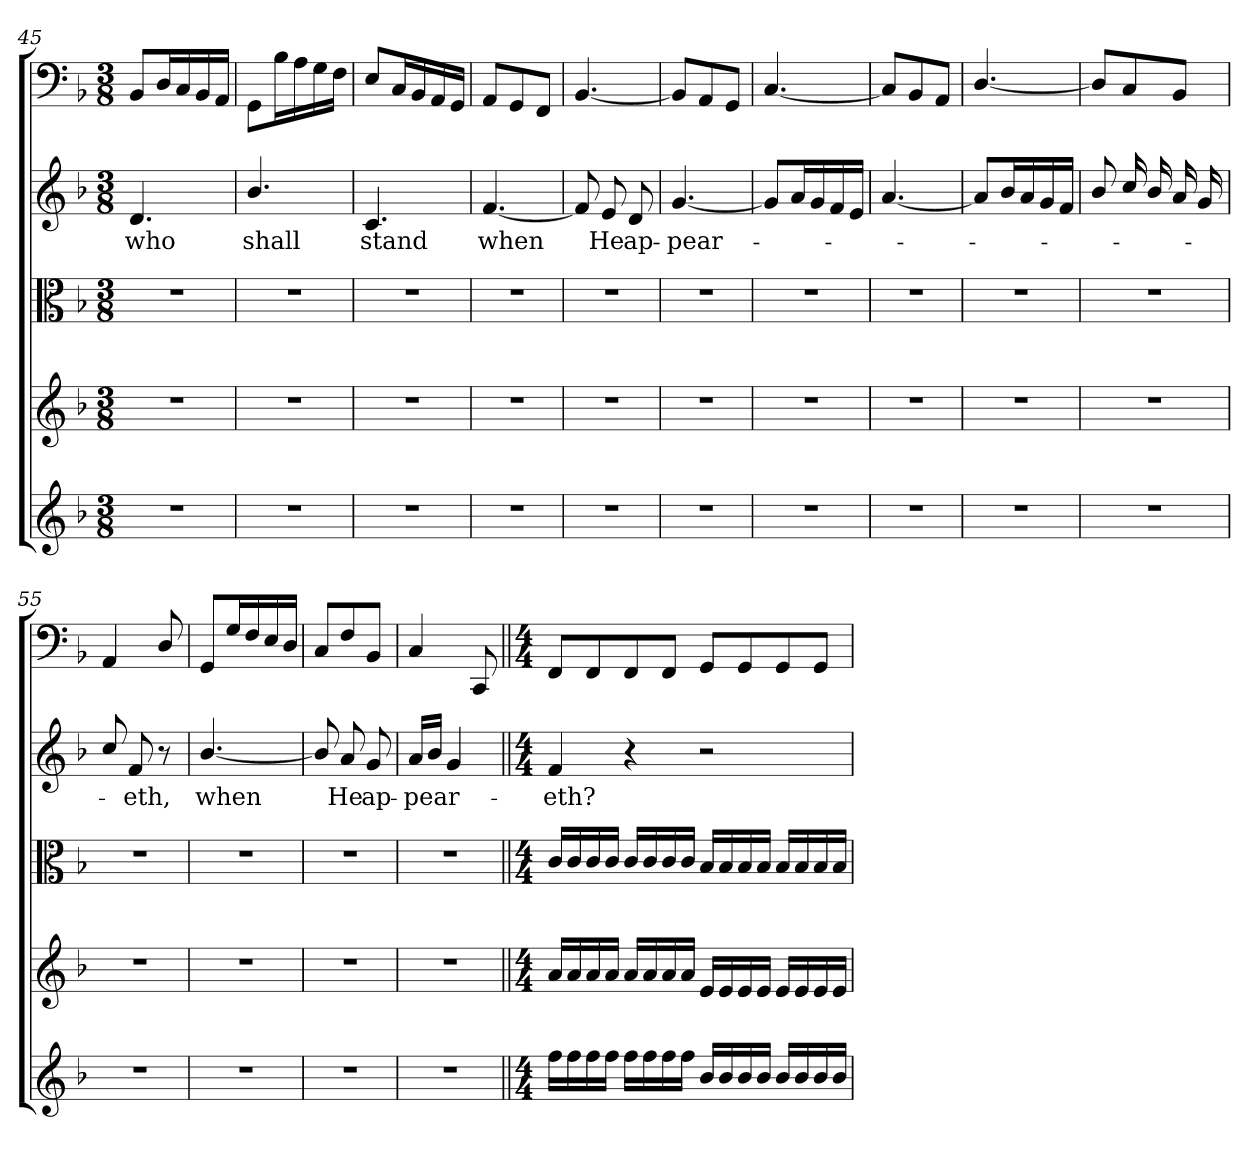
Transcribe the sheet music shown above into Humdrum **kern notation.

**kern	**kern	**kern	**kern	**text	**kern
*part5	*part4	*part3	*part2	*part2	*part1
*staff5	*staff4	*staff3	*staff2	*staff2	*staff1
*clefG2	*clefG2	*clefC3	*clefG2	*	*clefF4
*k[b-]	*k[b-]	*k[b-]	*k[b-]	*	*k[b-]
*d:	*d:	*d:	*d:	*	*d:
*M3/8	*M3/8	*M3/8	*M3/8	*	*M3/8
=45	=45	=45	=45	=45	=45
4.r	4.r	4.r	4.d/	who	8BB-/L
.	.	.	.	.	16D/L
.	.	.	.	.	16C/
.	.	.	.	.	16BB-/
.	.	.	.	.	16AA/JJ
=46	=46	=46	=46	=46	=46
4.r	4.r	4.r	4.b-/	shall	8GG\L
.	.	.	.	.	16B-\L
.	.	.	.	.	16A\
.	.	.	.	.	16G\
.	.	.	.	.	16F\JJ
=47	=47	=47	=47	=47	=47
4.r	4.r	4.r	4.c/	stand	8E/L
.	.	.	.	.	16C/L
.	.	.	.	.	16BB-/
.	.	.	.	.	16AA/
.	.	.	.	.	16GG/JJ
=48	=48	=48	=48	=48	=48
4.r	4.r	4.r	[4.f/	when	8AA/L
.	.	.	.	.	8GG/
.	.	.	.	.	8FF/J
=49	=49	=49	=49	=49	=49
4.r	4.r	4.r	8f/]	.	[4.BB-/
.	.	.	8e/	He	.
.	.	.	8d/	ap-	.
=50	=50	=50	=50	=50	=50
4.r	4.r	4.r	[4.g/	-pear-	8BB-/L]
.	.	.	.	.	8AA/
.	.	.	.	.	8GG/J
=51	=51	=51	=51	=51	=51
4.r	4.r	4.r	8g/L]	.	[4.C/
.	.	.	16a/L	.	.
.	.	.	16g/	.	.
.	.	.	16f/	.	.
.	.	.	16e/JJ	.	.
=52	=52	=52	=52	=52	=52
4.r	4.r	4.r	[4.a/	.	8C/L]
.	.	.	.	.	8BB-/
.	.	.	.	.	8AA/J
=53	=53	=53	=53	=53	=53
4.r	4.r	4.r	8a/L]	.	[4.D/
.	.	.	16b-/L	.	.
.	.	.	16a/	.	.
.	.	.	16g/	.	.
.	.	.	16f/JJ	.	.
=54	=54	=54	=54	=54	=54
4.r	4.r	4.r	8b-/	.	8D/L]
.	.	.	16cc/	.	8C/
.	.	.	16b-/	.	.
.	.	.	16a/	.	8BB-/J
.	.	.	16g/	.	.
=55	=55	=55	=55	=55	=55
4.r	4.r	4.r	8cc/	.	4AA/
.	.	.	8f/	-eth,	.
.	.	.	8r	.	8D/
=56	=56	=56	=56	=56	=56
4.r	4.r	4.r	[4.b-/	when	8GG/L
.	.	.	.	.	16G/L
.	.	.	.	.	16F/
.	.	.	.	.	16E/
.	.	.	.	.	16D/JJ
=57	=57	=57	=57	=57	=57
4.r	4.r	4.r	8b-/]	.	8C/L
.	.	.	8a/	He	8F/
.	.	.	8g/	ap-	8BB-/J
=58	=58	=58	=58	=58	=58
4.r	4.r	4.r	16a/LL	-pear-	4C/
.	.	.	16b-/JJ	.	.
.	.	.	4g/	.	.
.	.	.	.	.	8CC/
=59||	=59||	=59||	=59||	=59||	=59||
*M4/4	*M4/4	*M4/4	*M4/4	*	*M4/4
16ff\LL	16a/LL	16c/LL	4f/	-eth?	8FF/L
16ff\	16a/	16c/	.	.	.
16ff\	16a/	16c/	.	.	8FF/
16ff\JJ	16a/JJ	16c/JJ	.	.	.
16ff\LL	16a/LL	16c/LL	4r	.	8FF/
16ff\	16a/	16c/	.	.	.
16ff\	16a/	16c/	.	.	8FF/J
16ff\JJ	16a/JJ	16c/JJ	.	.	.
16b-/LL	16e/LL	16B-/LL	2r	.	8GG/L
16b-/	16e/	16B-/	.	.	.
16b-/	16e/	16B-/	.	.	8GG/
16b-/JJ	16e/JJ	16B-/JJ	.	.	.
16b-/LL	16e/LL	16B-/LL	.	.	8GG/
16b-/	16e/	16B-/	.	.	.
16b-/	16e/	16B-/	.	.	8GG/J
16b-/JJ	16e/JJ	16B-/JJ	.	.	.
=	=	=	=	=	=
*-	*-	*-	*-	*-	*-
